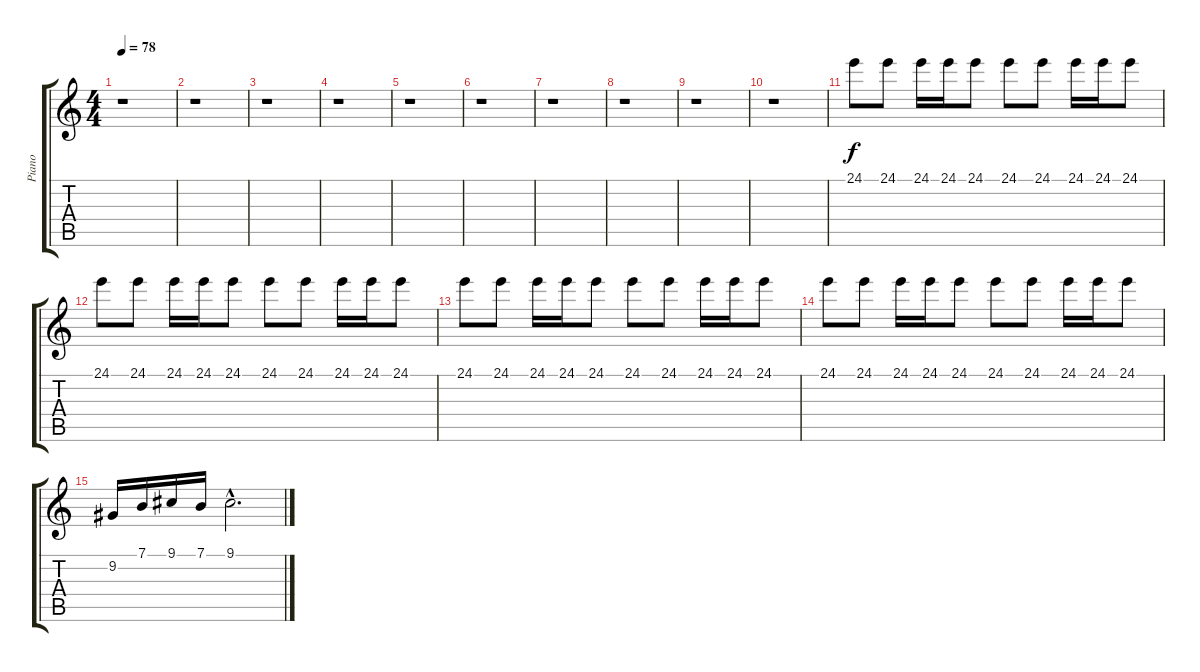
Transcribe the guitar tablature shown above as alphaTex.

\track ("Piano" "Piano") {instrument acousticgrandpiano}
\staff {score tabs}
\tuning (E4 B3 G3 D3 A2 E2) {hide}
\ts (4 4)
\tempo 78
\clef g2
\ks c
r.1{dy f} |
r.1 |
r.1 |
r.1 |
r.1 |
r.1 |
r.1 |
r.1 |
r.1 |
r.1 |
24.1.8{volume 12} 24.1.8 24.1.16 24.1.16 24.1.8 24.1.8 24.1.8 24.1.16 24.1.16 24.1.8 |
24.1.8 24.1.8 24.1.16 24.1.16 24.1.8 24.1.8 24.1.8 24.1.16 24.1.16 24.1.8 |
24.1.8 24.1.8 24.1.16 24.1.16 24.1.8 24.1.8 24.1.8 24.1.16 24.1.16 24.1.8 |
24.1.8 24.1.8 24.1.16 24.1.16 24.1.8 24.1.8 24.1.8 24.1.16 24.1.16 24.1.8 |
9.2.16{volume 16} 7.1.16 9.1.16 7.1.16 9.1{hac}.2{d}
